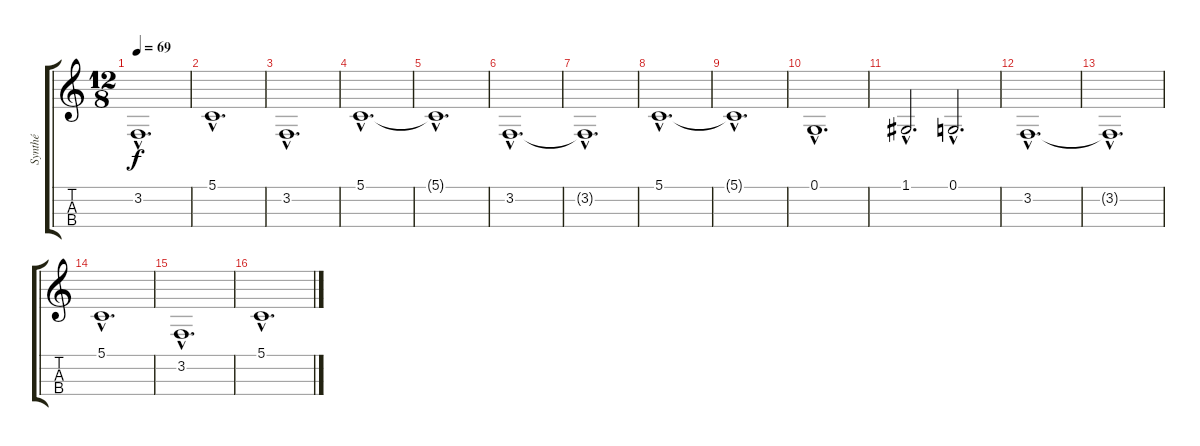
\track ("Synthé" "Synthé") {instrument percussiveorgan}
\staff {score tabs}
\tuning (G3 D3 A2 E2) {hide}
\ts (12 8)
\tempo 69
\clef g2
\ks c
3.2{hac t}.1{d dy f} |
5.1{hac}.1{d} |
3.2{hac}.1{d} |
5.1{hac}.1{d} |
5.1{hac t}.1{d} |
3.2{hac}.1{d} |
3.2{hac t}.1{d} |
5.1{hac}.1{d} |
5.1{hac t}.1{d} |
0.1{hac}.1{d} |
1.1{hac}.2{d} 0.1{hac}.2{d} |
3.2{hac}.1{d} |
3.2{hac t}.1{d} |
5.1{hac}.1{d} |
3.2{hac}.1{d} |
5.1{hac}.1{d}
